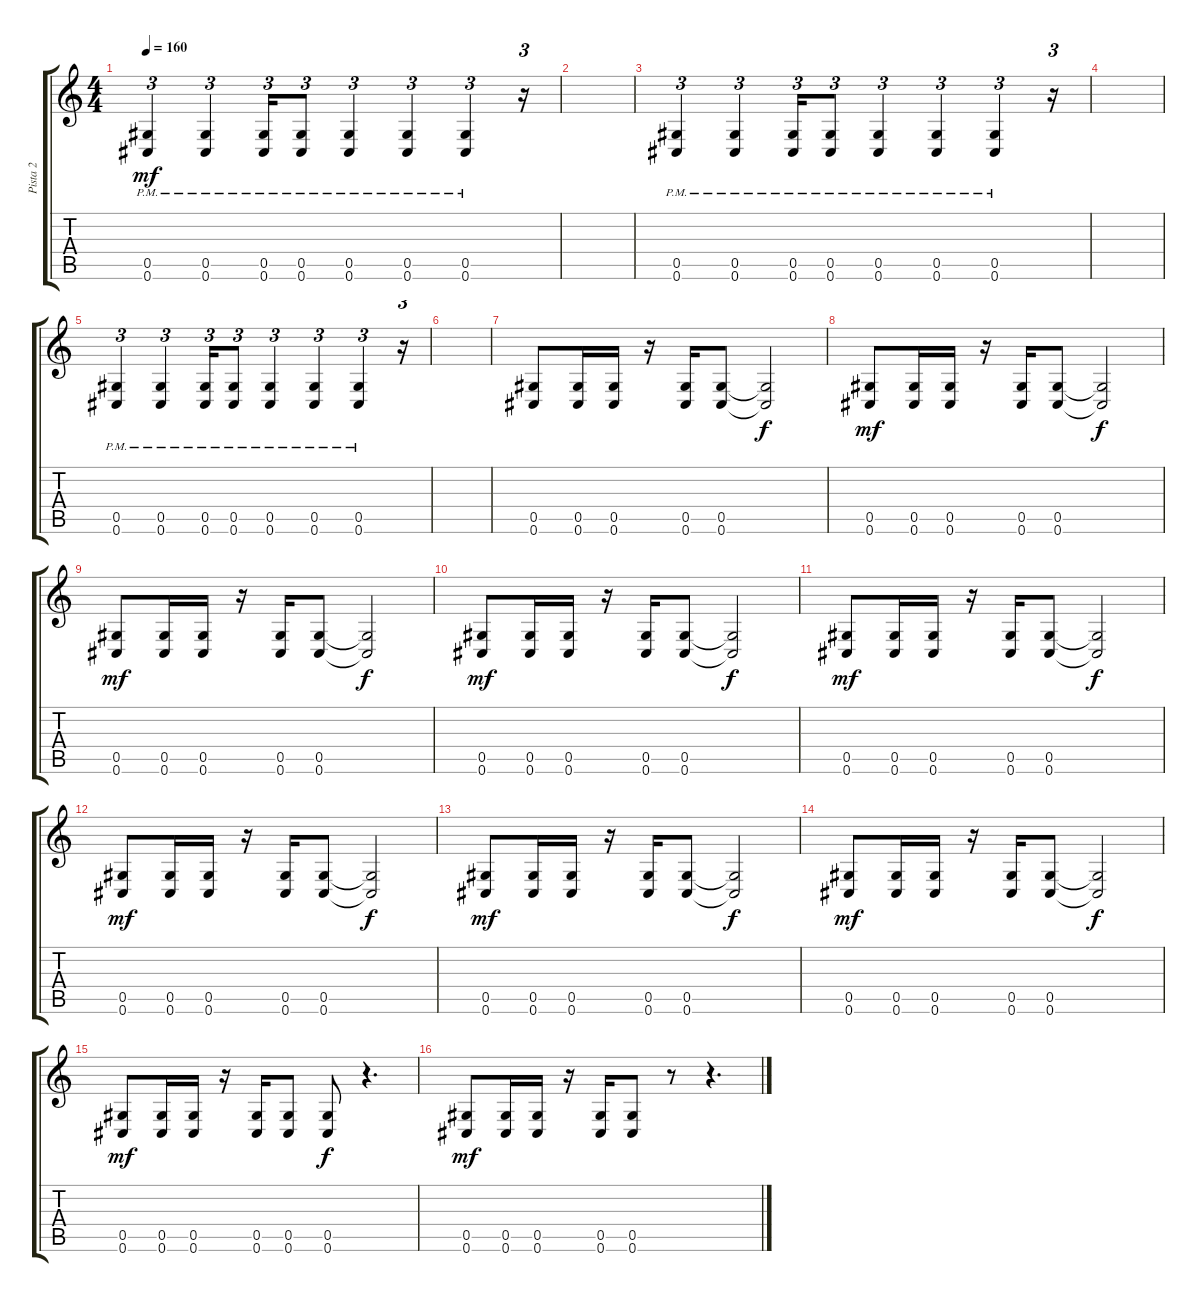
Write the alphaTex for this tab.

\track ("Pista 2" "Pista 2") {instrument distortionguitar}
\staff {score tabs}
\tuning (Eb4 Bb3 Gb3 Db3 Ab2 Db2) {hide}
\ts (4 4)
\tempo 160
\clef g2
\ks c
(0.5{pm} 0.6{pm}).4{tu (3 2) dy mf} (0.5{pm} 0.6{pm}).4{tu (3 2)} (0.5{pm} 0.6{pm}).16{tu (3 2)} (0.5{pm} 0.6{pm}).8{tu (3 2)} (0.5{pm} 0.6{pm}).4{tu (3 2)} (0.5{pm} 0.6{pm}).4{tu (3 2)} (0.5{pm} 0.6{pm}).4{tu (3 2)} r.16{tu (3 2)} |
|
(0.5{pm} 0.6{pm}).4{tu (3 2)} (0.5{pm} 0.6{pm}).4{tu (3 2)} (0.5{pm} 0.6{pm}).16{tu (3 2)} (0.5{pm} 0.6{pm}).8{tu (3 2)} (0.5{pm} 0.6{pm}).4{tu (3 2)} (0.5{pm} 0.6{pm}).4{tu (3 2)} (0.5{pm} 0.6{pm}).4{tu (3 2)} r.16{tu (3 2)} |
|
(0.5{pm} 0.6{pm}).4{tu (3 2)} (0.5{pm} 0.6{pm}).4{tu (3 2)} (0.5{pm} 0.6{pm}).16{tu (3 2)} (0.5{pm} 0.6{pm}).8{tu (3 2)} (0.5{pm} 0.6{pm}).4{tu (3 2)} (0.5{pm} 0.6{pm}).4{tu (3 2)} (0.5{pm} 0.6{pm}).4{tu (3 2)} r.16{tu (3 2)} |
|
(0.5 0.6).8 (0.5 0.6).16 (0.5 0.6).16 r.16 (0.5 0.6).16 (0.5 0.6).8 (0.5{t} 0.6{t}).2{dy f} |
(0.5 0.6).8{dy mf} (0.5 0.6).16 (0.5 0.6).16 r.16 (0.5 0.6).16 (0.5 0.6).8 (0.5{t} 0.6{t}).2{dy f} |
(0.5 0.6).8{dy mf} (0.5 0.6).16 (0.5 0.6).16 r.16 (0.5 0.6).16 (0.5 0.6).8 (0.5{t} 0.6{t}).2{dy f} |
(0.5 0.6).8{dy mf} (0.5 0.6).16 (0.5 0.6).16 r.16 (0.5 0.6).16 (0.5 0.6).8 (0.5{t} 0.6{t}).2{dy f} |
(0.5 0.6).8{dy mf} (0.5 0.6).16 (0.5 0.6).16 r.16 (0.5 0.6).16 (0.5 0.6).8 (0.5{t} 0.6{t}).2{dy f} |
(0.5 0.6).8{dy mf} (0.5 0.6).16 (0.5 0.6).16 r.16 (0.5 0.6).16 (0.5 0.6).8 (0.5{t} 0.6{t}).2{dy f} |
(0.5 0.6).8{dy mf} (0.5 0.6).16 (0.5 0.6).16 r.16 (0.5 0.6).16 (0.5 0.6).8 (0.5{t} 0.6{t}).2{dy f} |
(0.5 0.6).8{dy mf} (0.5 0.6).16 (0.5 0.6).16 r.16 (0.5 0.6).16 (0.5 0.6).8 (0.5{t} 0.6{t}).2{dy f} |
(0.5 0.6).8{dy mf} (0.5 0.6).16 (0.5 0.6).16 r.16 (0.5 0.6).16 (0.5 0.6).8 (0.5 0.6).8{dy f} r.4{d} |
(0.5 0.6).8{dy mf} (0.5 0.6).16 (0.5 0.6).16 r.16 (0.5 0.6).16 (0.5 0.6).8 r.8 r.4{d}
